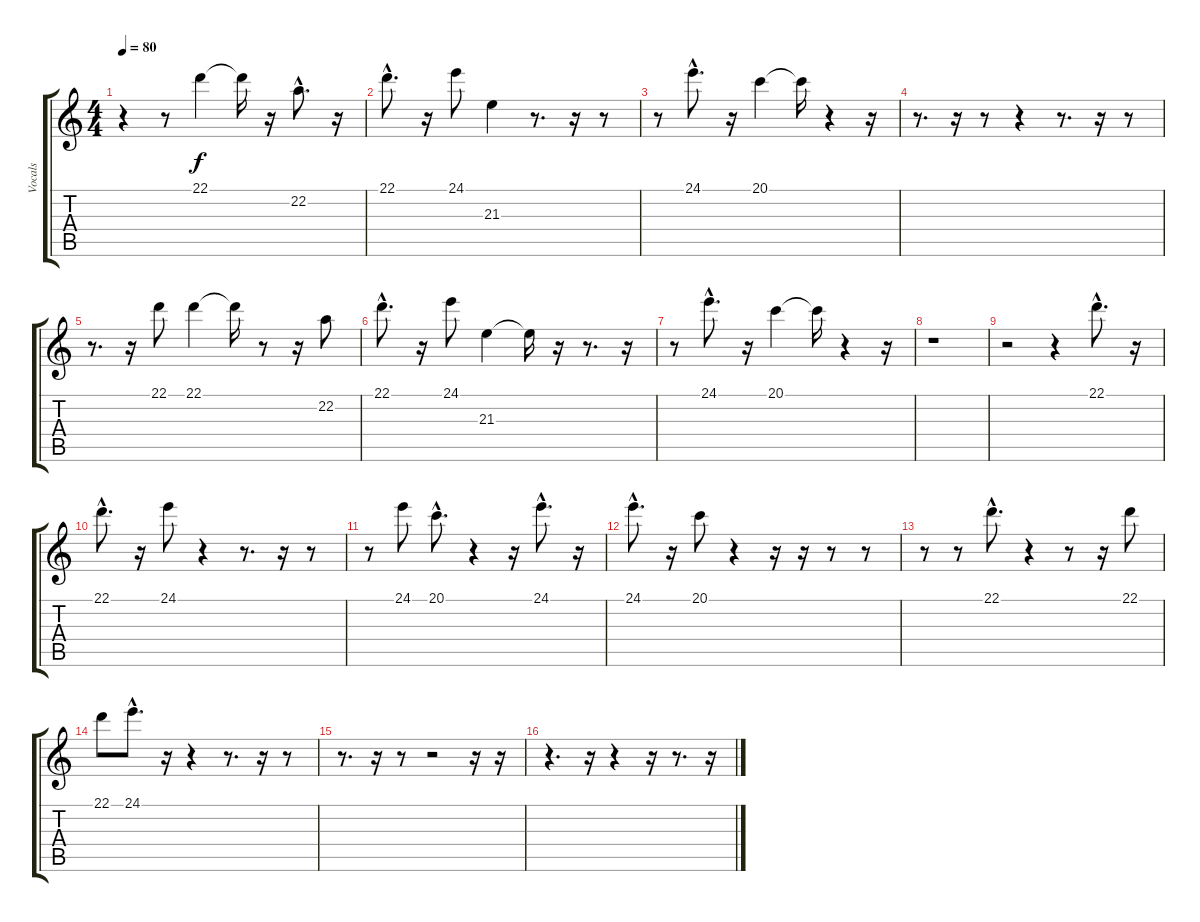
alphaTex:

\track ("Vocals" "Vocals") {instrument voiceoohs}
\staff {score tabs}
\tuning (E4 B3 G3 D3 A2 E2) {hide}
\ts (4 4)
\tempo 80
\clef g2
\ks c
r.4{dy f} r.8 22.1.4 22.1{t}.16 r.16 22.2{hac}.8{d} r.16 |
22.1{hac}.8{d} r.16 24.1.8 21.3.4 r.8{d} r.16 r.8 |
r.8 24.1{hac}.8{d} r.16 20.1.4 20.1{t}.16 r.4 r.16 |
r.8{d} r.16 r.8 r.4 r.8{d} r.16 r.8 |
r.8{d} r.16 22.1.8 22.1.4 22.1{t}.16 r.8 r.16 22.2.8 |
22.1{hac}.8{d} r.16 24.1.8 21.3.4 21.3{t}.16 r.16 r.8{d} r.16 |
r.8 24.1{hac}.8{d} r.16 20.1.4 20.1{t}.16 r.4 r.16 |
r.1 |
r.2 r.4 22.1{hac}.8{d} r.16 |
22.1{hac}.8{d} r.16 24.1.8 r.4 r.8{d} r.16 r.8 |
r.8 24.1.8 20.1{hac}.8{d} r.4 r.16 24.1{hac}.8{d} r.16 |
24.1{hac}.8{d} r.16 20.1.8 r.4 r.16 r.16 r.8 r.8 |
r.8 r.8 22.1{hac}.8{d} r.4 r.8 r.16 22.1.8 |
22.1.8 24.1{hac}.8{d} r.16 r.4 r.8{d} r.16 r.8 |
r.8{d} r.16 r.8 r.2 r.16 r.16 |
r.4{d} r.16 r.4 r.16 r.8{d} r.16
